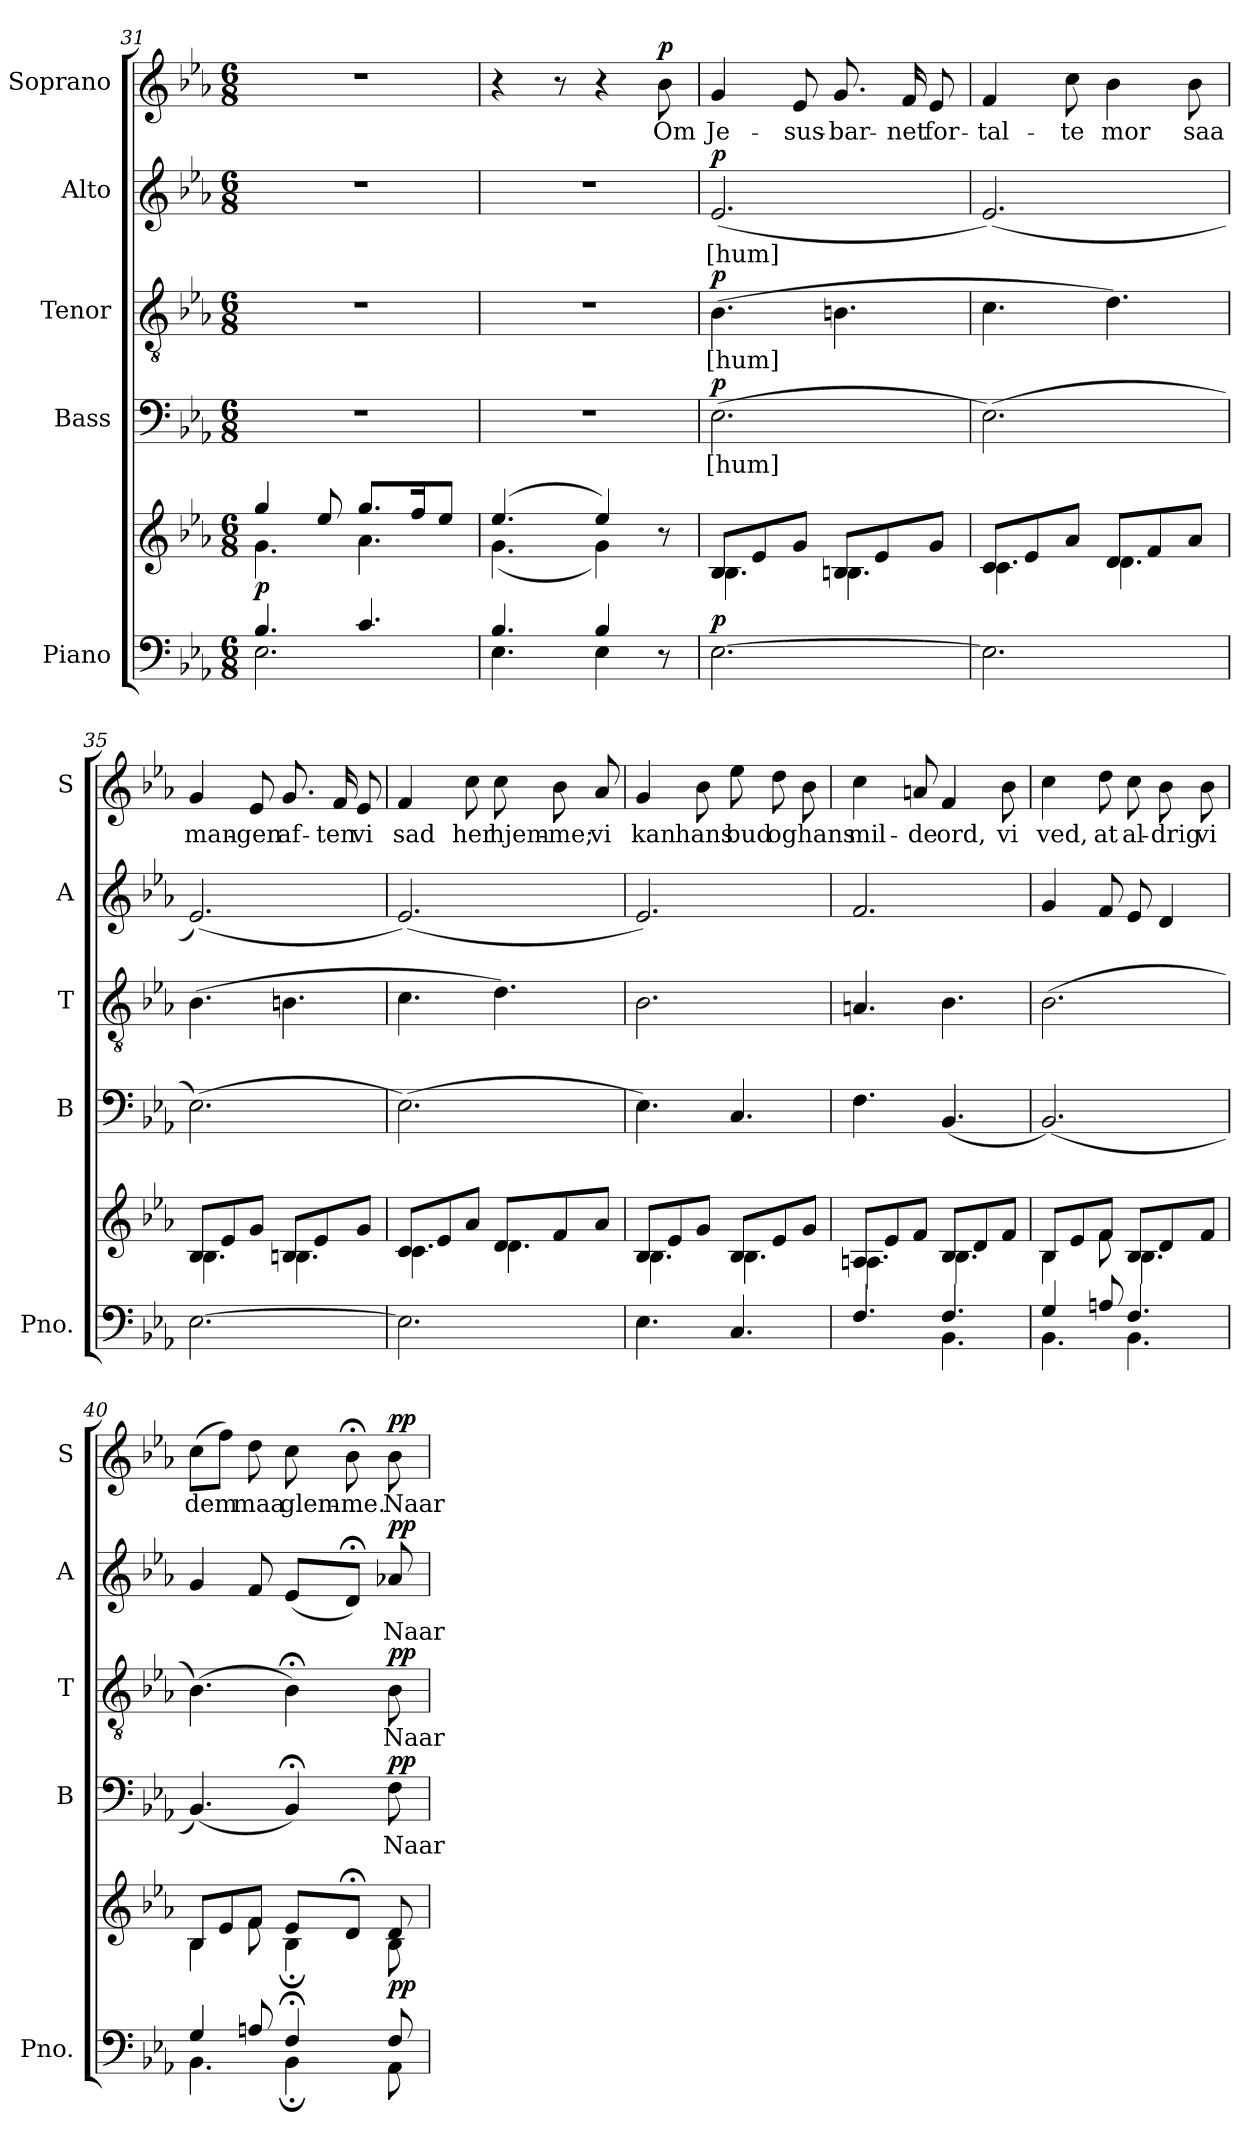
**kern	**kern	**dynam	**kern	**text	**dynam	**kern	**text	**dynam	**kern	**text	**dynam	**kern	**text	**dynam
*part5	*part5	*part5	*part4	*part4	*part4	*part3	*part3	*part3	*part2	*part2	*part2	*part1	*part1	*part1
*staff6	*staff5	*staff5/6	*staff4	*staff4	*staff4	*staff3	*staff3	*staff3	*staff2	*staff2	*staff2	*staff1	*staff1	*staff1
*I"Piano	*	*	*I"Bass	*	*	*I"Tenor	*	*	*I"Alto	*	*	*I"Soprano	*	*
*I'Pno.	*	*	*I'B	*	*	*I'T	*	*	*I'A	*	*	*I'S	*	*
*clefF4	*clefG2	*	*clefF4	*	*	*clefGv2	*	*	*clefG2	*	*	*clefG2	*	*
*k[b-e-a-]	*k[b-e-a-]	*	*k[b-e-a-]	*	*	*k[b-e-a-]	*	*	*k[b-e-a-]	*	*	*k[b-e-a-]	*	*
*E-:	*E-:	*	*E-:	*	*	*E-:	*	*	*E-:	*	*	*E-:	*	*
*M6/8	*M6/8	*	*M6/8	*	*	*M6/8	*	*	*M6/8	*	*	*M6/8	*	*
=31	=31	=31	=31	=31	=31	=31	=31	=31	=31	=31	=31	=31	=31	=31
*^	*^	*	*	*	*	*	*	*	*	*	*	*	*	*
!	!	!	!	!LO:DY:a=2	!	!	!	!	!	!	!	!	!	!	!	!
2.E-\	4.B-/	4gg/	4.g\	p	2.r	.	.	2.r	.	.	2.r	.	.	2.r	.	.
.	.	8ee-/	.	.	.	.	.	.	.	.	.	.	.	.	.	.
.	4.c/	8.gg/L	4.a-\	.	.	.	.	.	.	.	.	.	.	.	.	.
.	.	16ff/k	.	.	.	.	.	.	.	.	.	.	.	.	.	.
.	.	8ee-/J	.	.	.	.	.	.	.	.	.	.	.	.	.	.
!!LO:PB:g=z
=32	=32	=32	=32	=32	=32	=32	=32	=32	=32	=32	=32	=32	=32	=32	=32	=32
4.E-\	4.B-/	(4.ee-/	(4.g\	.	2.r	.	.	2.r	.	.	2.r	.	.	4r	.	.
.	.	.	.	.	.	.	.	.	.	.	.	.	.	8r	.	.
4E-\	4B-/	4ee-/)	4g\)	.	.	.	.	.	.	.	.	.	.	4r	.	.
!	!	!	!	!	!	!	!	!	!	!	!	!	!	!	!	!LO:DY:a
8r	8ryy	8r	8ryy	.	.	.	.	.	.	.	.	.	.	8b-\	Om	p
=33	=33	=33	=33	=33	=33	=33	=33	=33	=33	=33	=33	=33	=33	=33	=33	=33
!	!	!	!	!LO:DY:a=2	!	!	!LO:DY:a	!	!	!LO:DY:a	!	!	!LO:DY:a	!	!	!
*v	*v	*	*	*	*	*	*	*	*	*	*	*	*	*	*	*
[2.E-\	8B-/L	4.B-\	p	(2.E-\	[hum]	p	(4.B-\	[hum]	p	(2.e-/	[hum]	p	4g/	Je-	.
.	8e-/	.	.	.	.	.	.	.	.	.	.	.	.	.	.
.	8g/J	.	.	.	.	.	.	.	.	.	.	.	8e-/	-sus-	.
.	8Bn/L	4.B\	.	.	.	.	4.Bn\	.	.	.	.	.	8.g/	-bar-	.
.	8e-/	.	.	.	.	.	.	.	.	.	.	.	.	.	.
.	.	.	.	.	.	.	.	.	.	.	.	.	16f/	-net	.
.	8g/J	.	.	.	.	.	.	.	.	.	.	.	8e-/	for-	.
=34	=34	=34	=34	=34	=34	=34	=34	=34	=34	=34	=34	=34	=34	=34	=34
2.E-\]	8c/L	4.c\	.	(2.E-\)	.	.	4.c\	.	.	(2.e-/)	.	.	4f/	-tal-	.
.	8e-/	.	.	.	.	.	.	.	.	.	.	.	.	.	.
.	8a-/J	.	.	.	.	.	.	.	.	.	.	.	8cc\	-te	.
.	8d/L	4.d\	.	.	.	.	4.d\)	.	.	.	.	.	4b-\	mor	.
.	8f/	.	.	.	.	.	.	.	.	.	.	.	.	.	.
.	8a-/J	.	.	.	.	.	.	.	.	.	.	.	8b-\	saa	.
=35	=35	=35	=35	=35	=35	=35	=35	=35	=35	=35	=35	=35	=35	=35	=35
[2.E-\	8B-/L	4.B-\	.	(2.E-\)	.	.	(4.B-\	.	.	(2.e-/)	.	.	4g/	man-	.
.	8e-/	.	.	.	.	.	.	.	.	.	.	.	.	.	.
.	8g/J	.	.	.	.	.	.	.	.	.	.	.	8e-/	-gen	.
.	8Bn/L	4.B\	.	.	.	.	4.Bn\	.	.	.	.	.	8.g/	af-	.
.	8e-/	.	.	.	.	.	.	.	.	.	.	.	.	.	.
.	.	.	.	.	.	.	.	.	.	.	.	.	16f/	-ten	.
.	8g/J	.	.	.	.	.	.	.	.	.	.	.	8e-/	vi	.
!!LO:PB:g=z
=36	=36	=36	=36	=36	=36	=36	=36	=36	=36	=36	=36	=36	=36	=36	=36
2.E-\]	8c/L	4.c\	.	(2.E-\)	.	.	4.c\	.	.	(2.e-/)	.	.	4f/	sad	.
.	8e-/	.	.	.	.	.	.	.	.	.	.	.	.	.	.
.	8a-/J	.	.	.	.	.	.	.	.	.	.	.	8cc\	her	.
.	8d/L	4.d\	.	.	.	.	4.d\)	.	.	.	.	.	8cc\	hjem-	.
.	8f/	.	.	.	.	.	.	.	.	.	.	.	8b-\	-me;	.
.	8a-/J	.	.	.	.	.	.	.	.	.	.	.	8a-/	vi	.
=37	=37	=37	=37	=37	=37	=37	=37	=37	=37	=37	=37	=37	=37	=37	=37
4.E-\	8B-/L	4.B-\	.	4.E-\)	.	.	2.B-\	.	.	2.e-/)	.	.	4g/	kan	.
.	8e-/	.	.	.	.	.	.	.	.	.	.	.	.	.	.
.	8g/J	.	.	.	.	.	.	.	.	.	.	.	8b-\	hans	.
4.C/	8B-/L	4.B-\	.	4.C/	.	.	.	.	.	.	.	.	8ee-\	bud	.
.	8e-/	.	.	.	.	.	.	.	.	.	.	.	8dd\	og	.
.	8g/J	.	.	.	.	.	.	.	.	.	.	.	8b-\	hans	.
=38	=38	=38	=38	=38	=38	=38	=38	=38	=38	=38	=38	=38	=38	=38	=38
*^	*	*	*	*	*	*	*	*	*	*	*	*	*	*	*
4.F/	4ryy	8An/L	4.A\	.	4.F\	.	.	4.An/	.	.	2.f/	.	.	4cc\	mil-	.
.	.	8e-/	.	.	.	.	.	.	.	.	.	.	.	.	.	.
.	8ryy	8f/J	.	.	.	.	.	.	.	.	.	.	.	8an/	-de	.
4.BB-\	4.F/	8B-/L	4.B-\	.	(4.BB-/	.	.	4.B-\	.	.	.	.	.	4f/	ord,	.
.	.	8d/	.	.	.	.	.	.	.	.	.	.	.	.	.	.
.	.	8f/J	.	.	.	.	.	.	.	.	.	.	.	8b-\	vi	.
=39	=39	=39	=39	=39	=39	=39	=39	=39	=39	=39	=39	=39	=39	=39	=39	=39
4.BB-\	4G/	8B-/L	4B-\	.	(2.BB-/)	.	.	(2.B-\	.	.	4g/	.	.	4cc\	ved,	.
.	.	8e-/	.	.	.	.	.	.	.	.	.	.	.	.	.	.
.	8An/	8f/J	8f\	.	.	.	.	.	.	.	8f/	.	.	8dd\	at	.
4.BB-\	4.F/	8B-/L	4.B-\	.	.	.	.	.	.	.	8e-/	.	.	8cc\	al-	.
.	.	8d/	.	.	.	.	.	.	.	.	4d/	.	.	8b-\	-drig	.
.	.	8f/J	.	.	.	.	.	.	.	.	.	.	.	8b-\	vi	.
!!LO:PB:g=z
=40	=40	=40	=40	=40	=40	=40	=40	=40	=40	=40	=40	=40	=40	=40	=40	=40
4.BB-\	4G/	8B-/L	4B-\	.	(4.BB-/)	.	.	(4.B-\)	.	.	4g/	.	.	(8cc\L	dem	.
.	.	8e-/	.	.	.	.	.	.	.	.	.	.	.	8ff\J)	.	.
.	8An/	8f/J	8f\	.	.	.	.	.	.	.	8f/	.	.	8dd\	maa	.
4BB-;\	4F;</	8e-/L	4B-;\	.	4BB-;</)	.	.	4B-;<\)	.	.	(8e-/L	.	.	8cc\	glem-	.
.	.	8d;</J	.	.	.	.	.	.	.	.	8d;</J)	.	.	8b-;<\	-me.	.
!	!	!	!	!LO:DY:b	!	!	!LO:DY:a	!	!	!LO:DY:a	!	!	!LO:DY:a	!	!	!LO:DY:a
8AA-\	8F/	8d/	8B-\	pp	8F\	Naar	pp	8B-\	Naar	pp	8a-X/	Naar	pp	8b-\	Naar	pp
*v	*v	*	*	*	*	*	*	*	*	*	*	*	*	*	*	*
*	*v	*v	*	*	*	*	*	*	*	*	*	*	*	*	*
=	=	=	=	=	=	=	=	=	=	=	=	=	=	=
*-	*-	*-	*-	*-	*-	*-	*-	*-	*-	*-	*-	*-	*-	*-
